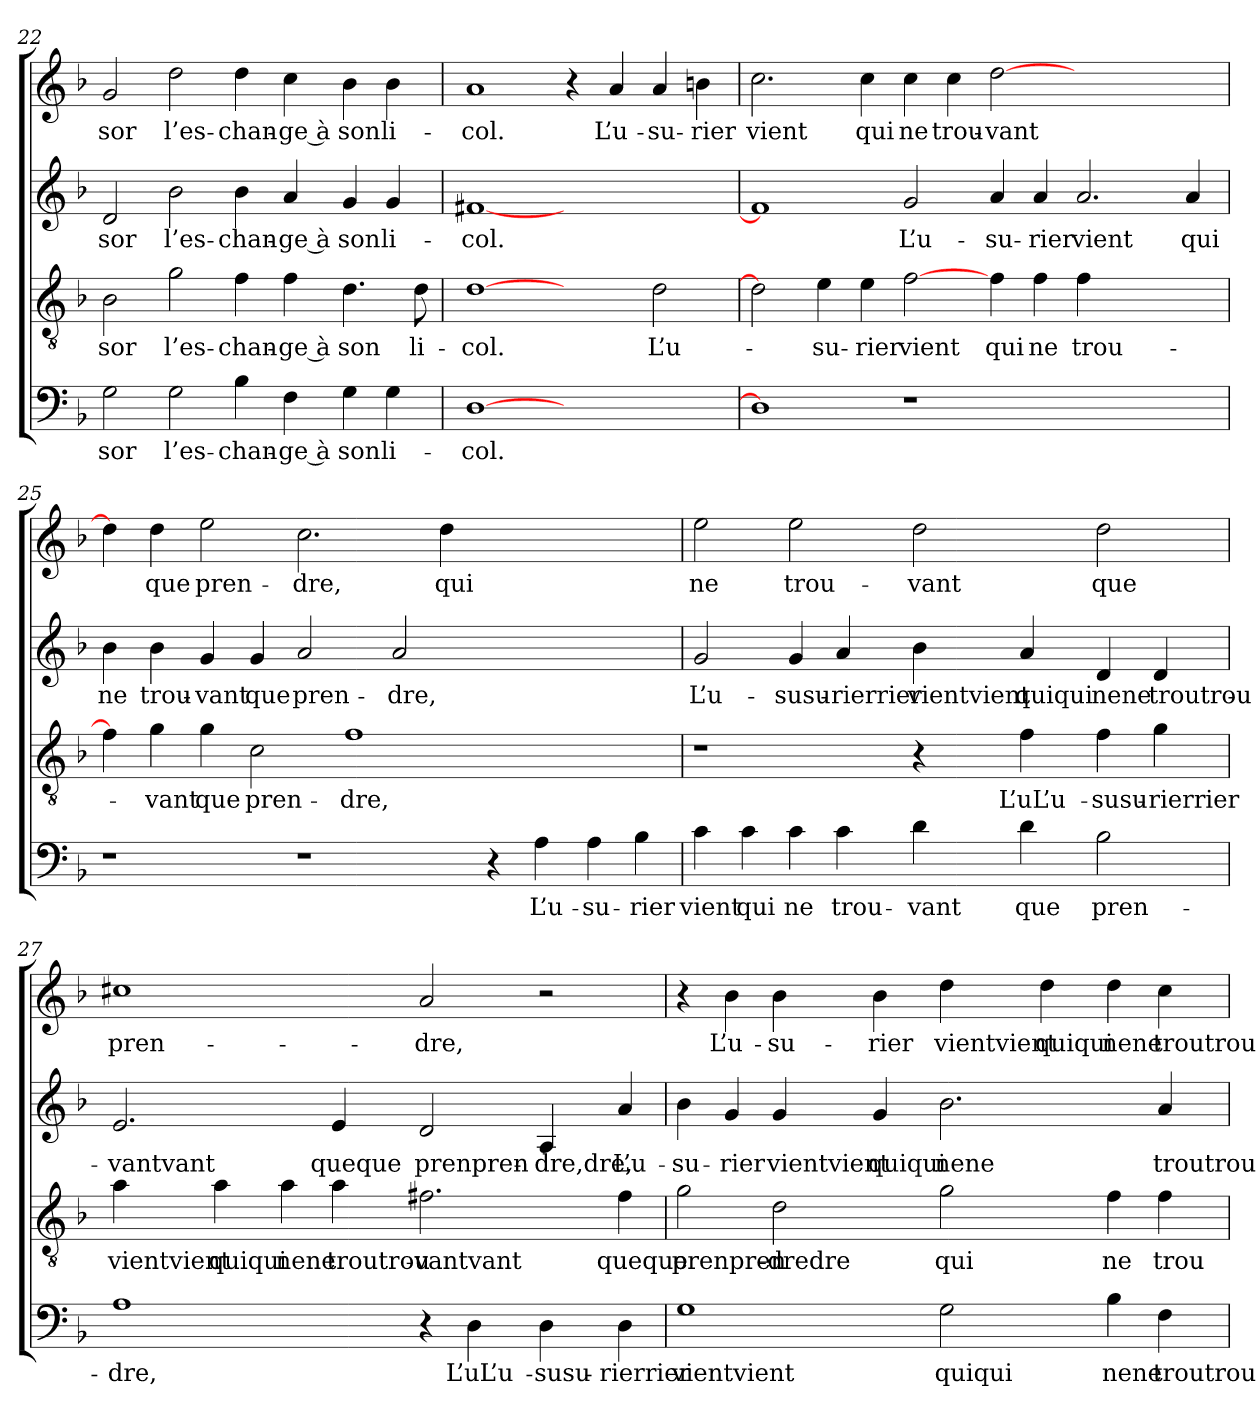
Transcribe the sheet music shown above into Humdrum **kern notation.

**kern	**text	**kern	**text	**kern	**text	**kern	**text
*part4	*part4	*part3	*part3	*part2	*part2	*part1	*part1
*staff4	*staff4	*staff3	*staff3	*staff2	*staff2	*staff1	*staff1
!!LO:LB:g=z
*clefF4	*	*clefGv2	*	*clefG2	*	*clefG2	*
*k[b-]	*	*k[b-]	*	*k[b-]	*	*k[b-]	*
=22	=22	=22	=22	=22	=22	=22	=22
2G	-sor	2B-	-sor	2d	-sor	2g	-sor
2G	l’es-	2g	l’es-	2b-	l’es-	2dd	l’es-
4B-	-chan-	4f	-chan-	4b-	-chan-	4dd	-chan-
4F	-ge à	4f	-ge à	4a	-ge à	4cc	-ge à
4G	son	4.d	son	4g	son	4b-	son
4G	li-	.	.	4g	li-	4b-	li-
.	.	8d	li-	.	.	.	.
=23	=23	=23	=23	=23	=23	=23	=23
[1D	-col.	[1d	-col.	[1f#X	-col.	1a	-col.
1ryy	.	2ryy	.	1ryy	.	4r	.
.	.	.	.	.	.	4a	L’u-
.	.	2d	L’u-	.	.	4a	-su-
.	.	.	.	.	.	4bn	-rier
=24	=24	=24	=24	=24	=24	=24	=24
1D]	.	2d]	.	1f#]	.	2.cc	vient
.	.	4e	-su-	.	.	.	.
.	.	4e	-rier	.	.	4cc	qui
1r	.	[2f	vient	2g	L’u-	4cc	ne
.	.	.	.	.	.	4cc	trou-
.	.	4f	qui	4a	-su-	[2dd	-vant
.	.	4f	ne	4a	-rier	.	.
1ryy	.	4f	trou-	2.a	vient	1ryy	.
.	.	2.ryy	.	.	.	.	.
.	.	.	.	4a	qui	.	.
!!LO:LB:g=z
=25	=25	=25	=25	=25	=25	=25	=25
1r	.	4f]	.	4b-	ne	4dd]	.
.	.	4g	-vant	4b-	trou-	4dd	que
.	.	4g	que	4g	-vant	2ee	pren-
.	.	2c	pren-	4g	que	.	.
1r	.	.	.	2a	pren-	2.cc	-dre,
.	.	1f	-dre,	.	.	.	.
.	.	.	.	2a	-dre,	.	.
.	.	.	.	.	.	4dd	qui
4r	.	.	.	1ryy	.	1ryy	.
4A	L’u-	2.ryy	.	.	.	.	.
4A	-su-	.	.	.	.	.	.
4B-	-rier	.	.	.	.	.	.
=26	=26	=26	=26	=26	=26	=26	=26
4c	vient	1r	.	2g	L’u-	2ee	ne
4c	qui	.	.	.	.	.	.
4c	ne	.	.	4g	susu-	2ee	trou-
4c	trou-	.	.	4a	-rierrier	.	.
4d	-vant	4r	.	4b-	vientvient	2dd	-vant
4d	que	4f	L’uL’u-	4a	quiqui	.	.
2B-	pren-	4f	-susu-	4d	nene	2dd	que
.	.	4g	-rierrier	4d	troutrou-	.	.
=27	=27	=27	=27	=27	=27	=27	=27
1A	-dre,	4a	vientvient	2.e	-vantvant	1cc#X	pren-
.	.	4a	quiqui	.	.	.	.
.	.	4a	nene	.	.	.	.
.	.	4a	troutrou-	4e	queque	.	.
4r	.	2.f#X	-vantvant	2d	prenpren-	2a	-dre,
4D	L’uL’u-	.	.	.	.	.	.
4D	-susu-	.	.	4A	-dre,dre,	2r	.
4D	-rierrier	4f#	queque	4a	-L’u-	.	.
!!LO:PB:g=z
=28	=28	=28	=28	=28	=28	=28	=28
1G	vientvient	2g	prenpren-	4b-	-su-	4r	.
.	.	.	.	4g	-rier	4b-	L’u-
.	.	2d	-dredre	4g	vientvient	4b-	-su-
.	.	.	.	4g	quiqui	4b-	-rier
2G	quiqui	2g	qui	2.b-	nene	4dd	vientvient
.	.	.	.	.	.	4dd	quiqui
4B-	nene	4f	ne	.	.	4dd	nene
4F	troutrou-	4f	trou-	4a	troutrou-	4cc	troutrou-
=	=	=	=	=	=	=	=
*-	*-	*-	*-	*-	*-	*-	*-
